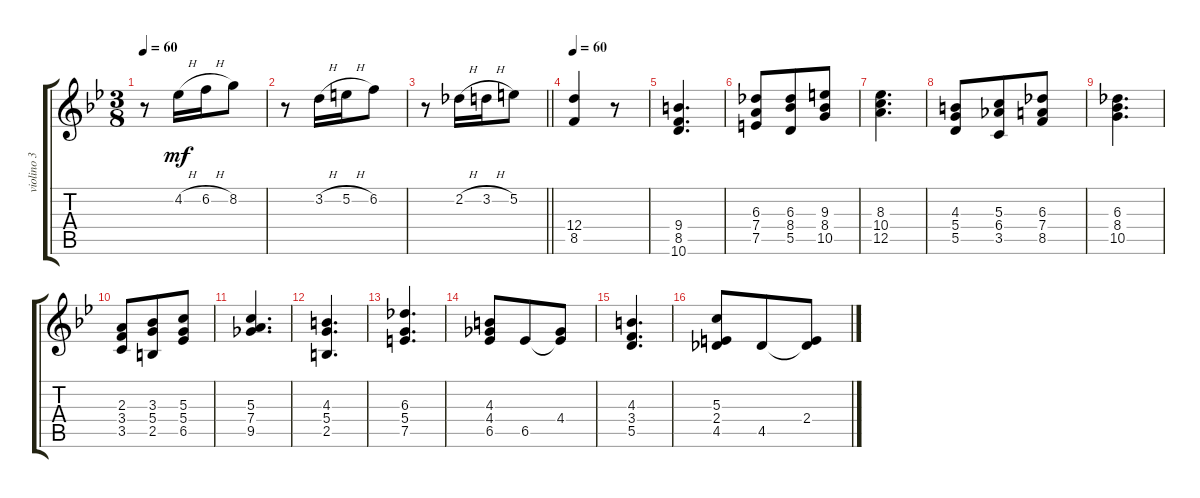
\track ("violino 3" "violino 3") {instrument distortionguitar}
\staff {score tabs}
\tuning (E4 B3 G3 D3 A2 E2) {hide}
\ts (3 8)
\tempo 60
\clef g2
\ks bb
r.8{dy mf} 4.2{h}.16 6.2{h}.16 8.2.8 |
r.8 3.2{h}.16 5.2{h}.16 6.2.8 |
\barLineRight lightlight
r.8 2.2{h}.16 3.2{h}.16 5.2.8 |
\tempo 60
(12.4 8.5).4 r.8 |
(9.4 8.5 10.6).4{d} |
(6.3 7.4 7.5).8 (6.3 8.4 5.5).8 (9.3 8.4 10.5).8 |
(8.3 10.4 12.5).4{d} |
(4.3 5.4 5.5).8 (5.3 6.4 3.5).8 (6.3 7.4 8.5).8 |
(6.3 8.4 10.5).4{d} |
(2.3 3.4 3.5).8 (3.3 5.4 2.5).8 (5.3 5.4 6.5).8 |
(5.3 7.4 9.5).4{d} |
(4.3 5.4 2.5).4{d} |
(6.3 5.4 7.5).4{d} |
(4.3 4.4 6.5).8 6.5.8 (4.4 6.5{t}).8 |
(4.3 3.4 5.5).4{d} |
(5.3 2.4 4.5).8 4.5.8 (2.4 4.5{t}).8
